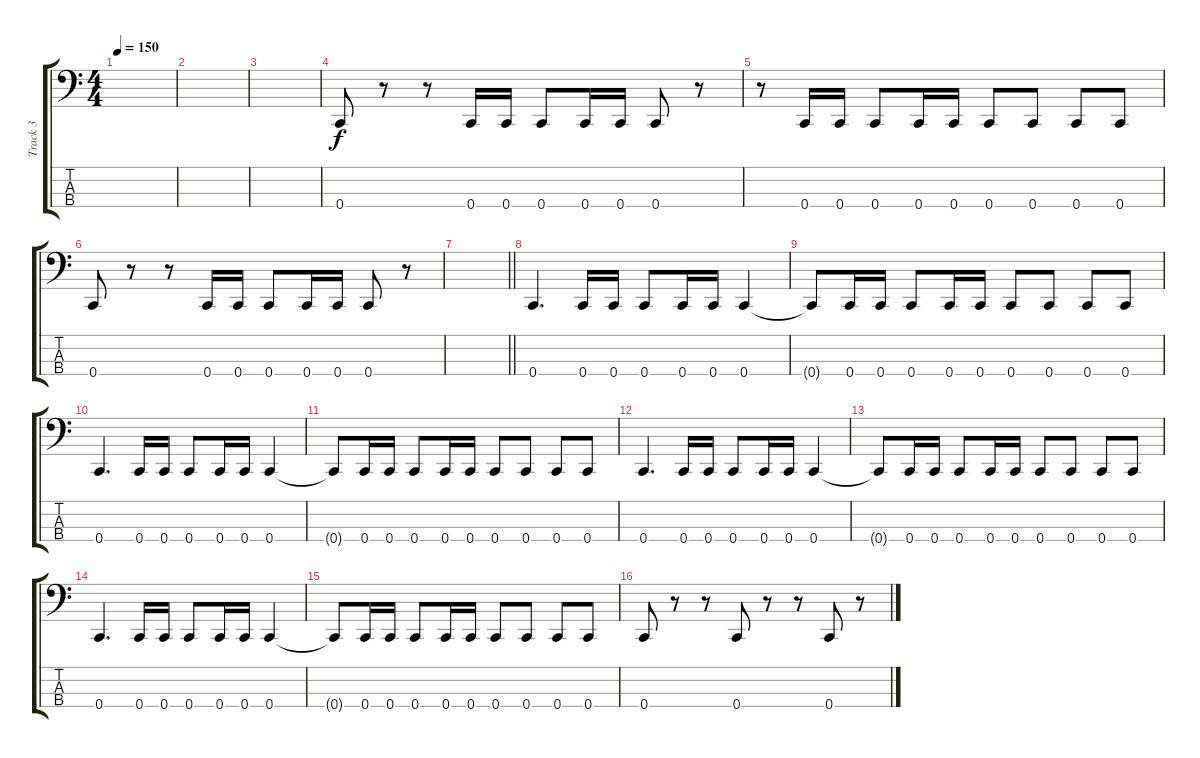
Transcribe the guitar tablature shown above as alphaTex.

\track ("Track 3" "Track 3") {instrument electricbasspick}
\staff {score tabs}
\tuning (F2 C2 G1 C1) {hide}
\ts (4 4)
\tempo 150
\clef f4
\ks c
|
|
|
0.4.8 r.8 r.8 0.4.16 0.4.16 0.4.8 0.4.16 0.4.16 0.4.8 r.8 |
r.8 0.4.16 0.4.16 0.4.8 0.4.16 0.4.16 0.4.8 0.4.8 0.4.8 0.4.8 |
0.4.8 r.8 r.8 0.4.16 0.4.16 0.4.8 0.4.16 0.4.16 0.4.8 r.8 |
\barLineRight lightlight
|
\section ("" "")
0.4.4{d} 0.4.16 0.4.16 0.4.8 0.4.16 0.4.16 0.4.4 |
0.4{t}.8 0.4.16 0.4.16 0.4.8 0.4.16 0.4.16 0.4.8 0.4.8 0.4.8 0.4.8 |
0.4.4{d} 0.4.16 0.4.16 0.4.8 0.4.16 0.4.16 0.4.4 |
0.4{t}.8 0.4.16 0.4.16 0.4.8 0.4.16 0.4.16 0.4.8 0.4.8 0.4.8 0.4.8 |
0.4.4{d} 0.4.16 0.4.16 0.4.8 0.4.16 0.4.16 0.4.4 |
0.4{t}.8 0.4.16 0.4.16 0.4.8 0.4.16 0.4.16 0.4.8 0.4.8 0.4.8 0.4.8 |
0.4.4{d} 0.4.16 0.4.16 0.4.8 0.4.16 0.4.16 0.4.4 |
0.4{t}.8 0.4.16 0.4.16 0.4.8 0.4.16 0.4.16 0.4.8 0.4.8 0.4.8 0.4.8 |
0.4.8 r.8 r.8 0.4.8 r.8 r.8 0.4.8 r.8
